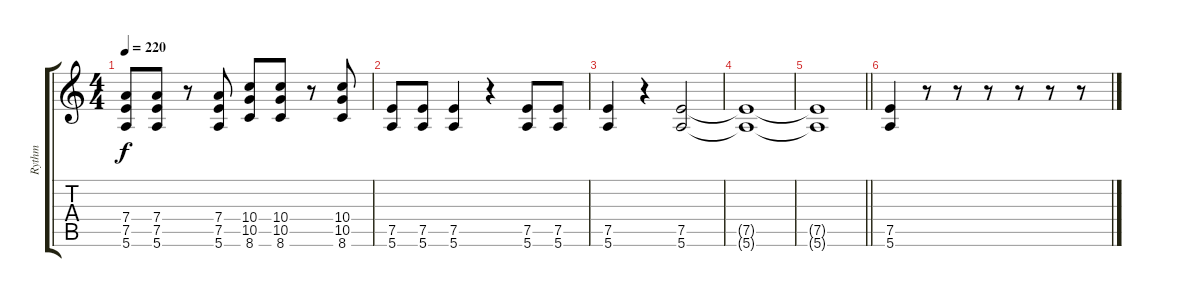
\track ("Rythm" "Rythm") {instrument overdrivenguitar}
\staff {score tabs}
\tuning (E4 B3 G3 D3 A2 E2) {hide}
\ts (4 4)
\tempo 220
\clef g2
\ks c
(7.4 7.5 5.6).8{dy f} (7.4 7.5 5.6).8 r.8 (7.4 7.5 5.6).8 (10.4 10.5 8.6).8 (10.4 10.5 8.6).8 r.8 (10.4 10.5 8.6).8 |
(7.5 5.6).8 (7.5 5.6).8 (7.5 5.6).4 r.4 (7.5 5.6).8 (7.5 5.6).8 |
(7.5 5.6).4 r.4 (7.5 5.6).2 |
(7.5{t} 5.6{t}).1 |
\barLineRight lightlight
(7.5{t} 5.6{t}).1 |
(7.5 5.6).4 r.8 r.8 r.8 r.8 r.8 r.8
